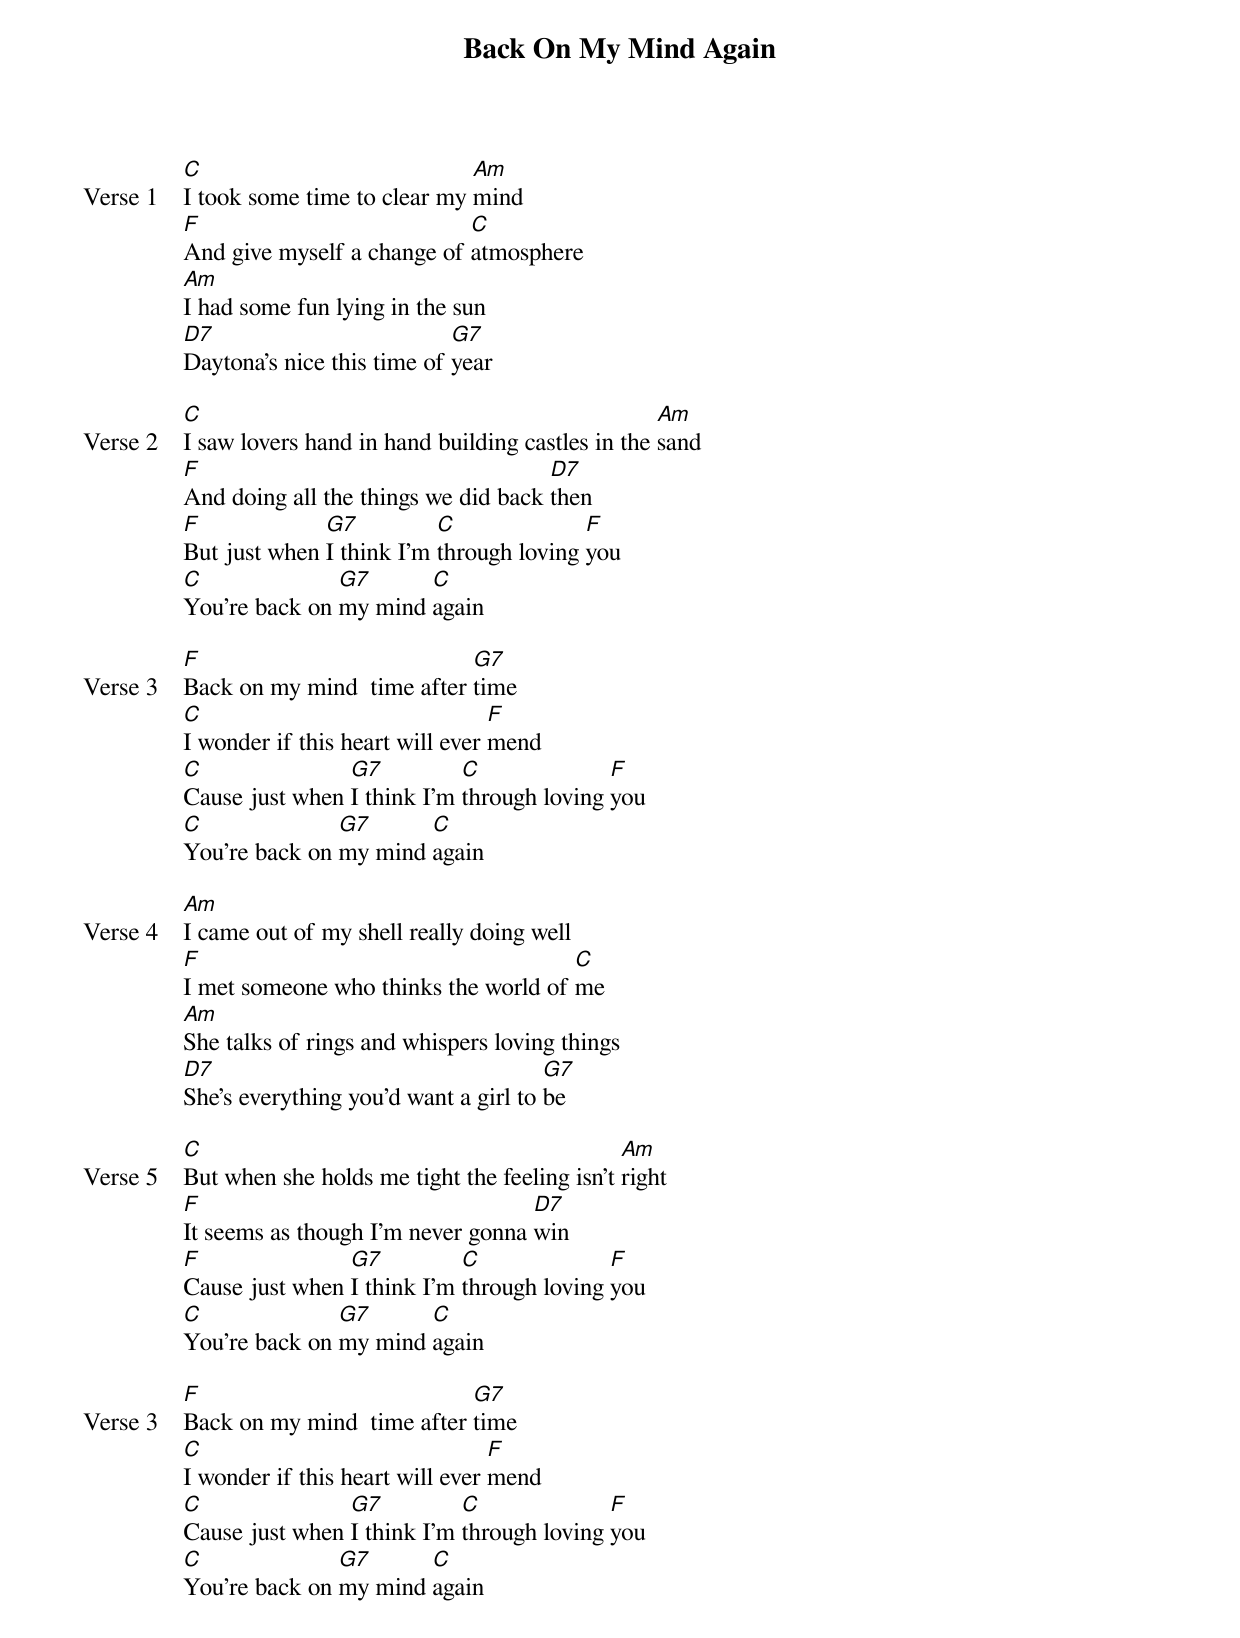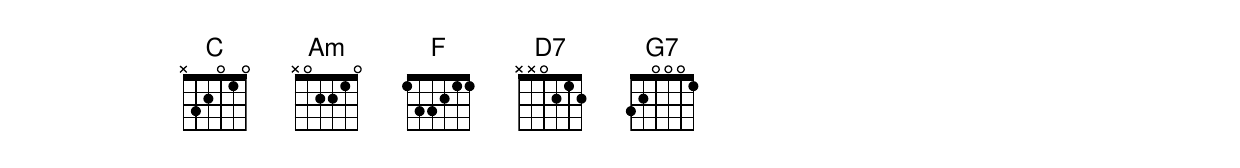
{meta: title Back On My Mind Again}
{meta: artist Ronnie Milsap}
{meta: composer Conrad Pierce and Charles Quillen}
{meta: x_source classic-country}
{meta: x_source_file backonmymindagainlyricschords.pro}
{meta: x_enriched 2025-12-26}

{start_of_verse: Verse 1}
[C]I took some time to clear my [Am]mind
[F]And give myself a change of [C]atmosphere
[Am]I had some fun lying in the sun
[D7]Daytona's nice this time of [G7]year
{end_of_verse}

{start_of_verse: Verse 2}
[C]I saw lovers hand in hand building castles in the [Am]sand
[F]And doing all the things we did back [D7]then
[F]But just when [G7]I think I'm [C]through loving [F]you
[C]You're back on [G7]my mind [C]again
{end_of_verse}

{start_of_verse: Verse 3}
[F]Back on my mind  time after [G7]time
[C]I wonder if this heart will ever [F]mend
[C]Cause just when [G7]I think I'm [C]through loving [F]you
[C]You're back on [G7]my mind [C]again
{end_of_verse}

{start_of_verse: Verse 4}
[Am]I came out of my shell really doing well
[F]I met someone who thinks the world of [C]me
[Am]She talks of rings and whispers loving things
[D7]She's everything you'd want a girl to [G7]be
{end_of_verse}

{start_of_verse: Verse 5}
[C]But when she holds me tight the feeling isn't [Am]right
[F]It seems as though I'm never gonna [D7]win
[F]Cause just when [G7]I think I'm [C]through loving [F]you
[C]You're back on [G7]my mind [C]again
{end_of_verse}

{start_of_verse: Verse 3}
[F]Back on my mind  time after [G7]time
[C]I wonder if this heart will ever [F]mend
[C]Cause just when [G7]I think I'm [C]through loving [F]you
[C]You're back on [G7]my mind [C]again
{end_of_verse}
